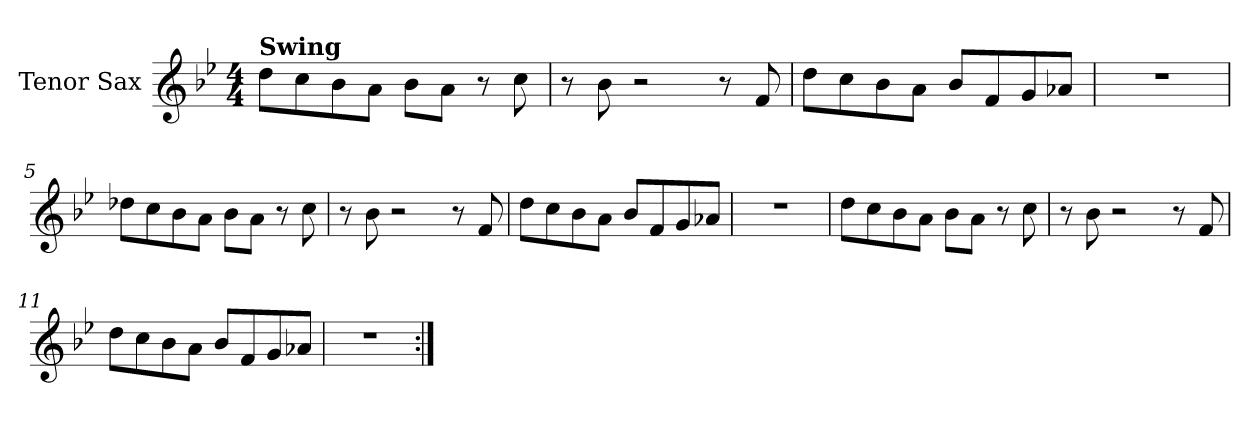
**kern
*part1
*staff1
*I"Tenor Sax
*I'Tenor
*clefG2
*ITrd8c14
*k[b-e-]
*M4/4
*MM220
=1
!LO:TX:B:t=Swing
8d\L
8c\
8B-\
8A\J
8B-\L
8A\J
8r
8c\
=2
8r
8B-\
2r
8r
8F/
=3
8d\L
8c\
8B-\
8A\J
8B-/L
8F/
8G/
8A-X/J
=4
1r
=5
8d-X\L
8c\
8B-\
8A\J
8B-\L
8A\J
8r
8c\
=6
8r
8B-\
2r
8r
8F/
!!LO:LB:g=z
=7
8d\L
8c\
8B-\
8A\J
8B-/L
8F/
8G/
8A-X/J
=8
1r
=9
8d\L
8c\
8B-\
8A\J
8B-\L
8A\J
8r
8c\
=10
8r
8B-\
2r
8r
8F/
=11
8d\L
8c\
8B-\
8A\J
8B-/L
8F/
8G/
8A-X/J
=12
1r
=:|!
*-
